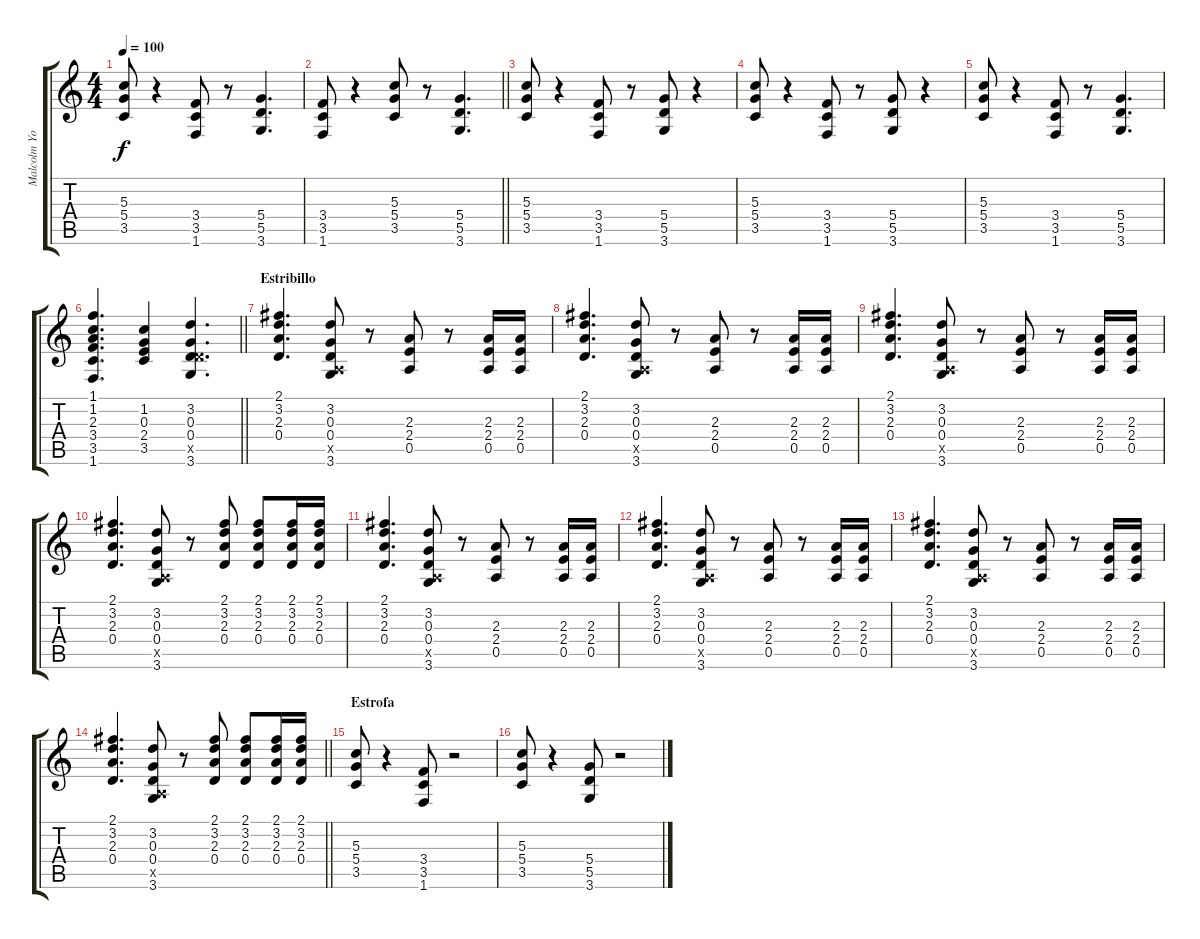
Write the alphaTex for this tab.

\track ("Malcolm Young" "Malcolm Yo") {instrument distortionguitar}
\staff {score tabs}
\tuning (E4 B3 G3 D3 A2 E2) {hide}
\ts (4 4)
\tempo 100
\clef g2
\ks c
(5.3 5.4 3.5).8{dy f} r.4 (3.4 3.5 1.6).8 r.8 (5.4 5.5 3.6).4{d} |
\barLineRight lightlight
(3.4 3.5 1.6).8 r.4 (5.3 5.4 3.5).8 r.8 (5.4 5.5 3.6).4{d} |
(5.3 5.4 3.5).8 r.4 (3.4 3.5 1.6).8 r.8 (5.4 5.5 3.6).8 r.4 |
(5.3 5.4 3.5).8 r.4 (3.4 3.5 1.6).8 r.8 (5.4 5.5 3.6).8 r.4 |
(5.3 5.4 3.5).8 r.4 (3.4 3.5 1.6).8 r.8 (5.4 5.5 3.6).4{d} |
\barLineRight lightlight
(1.1 1.2 2.3 3.4 3.5 1.6).4{d} (1.2 0.3 2.4 3.5).4 (3.2 0.3 0.4 5.5{x} 3.6).4{d} |
\section ("" "Estribillo")
(2.1 3.2 2.3 0.4).4{d} (3.2 0.3 0.4 0.5{x} 3.6).8 r.8 (2.3 2.4 0.5).8 r.8 (2.3 2.4 0.5).16 (2.3 2.4 0.5).16 |
(2.1 3.2 2.3 0.4).4{d} (3.2 0.3 0.4 0.5{x} 3.6).8 r.8 (2.3 2.4 0.5).8 r.8 (2.3 2.4 0.5).16 (2.3 2.4 0.5).16 |
(2.1 3.2 2.3 0.4).4{d} (3.2 0.3 0.4 0.5{x} 3.6).8 r.8 (2.3 2.4 0.5).8 r.8 (2.3 2.4 0.5).16 (2.3 2.4 0.5).16 |
(2.1 3.2 2.3 0.4).4{d} (3.2 0.3 0.4 0.5{x} 3.6).8 r.8 (2.1 3.2 2.3 0.4).8 (2.1 3.2 2.3 0.4).8 (2.1 3.2 2.3 0.4).16 (2.1 3.2 2.3 0.4).16 |
(2.1 3.2 2.3 0.4).4{d} (3.2 0.3 0.4 0.5{x} 3.6).8 r.8 (2.3 2.4 0.5).8 r.8 (2.3 2.4 0.5).16 (2.3 2.4 0.5).16 |
(2.1 3.2 2.3 0.4).4{d} (3.2 0.3 0.4 0.5{x} 3.6).8 r.8 (2.3 2.4 0.5).8 r.8 (2.3 2.4 0.5).16 (2.3 2.4 0.5).16 |
(2.1 3.2 2.3 0.4).4{d} (3.2 0.3 0.4 0.5{x} 3.6).8 r.8 (2.3 2.4 0.5).8 r.8 (2.3 2.4 0.5).16 (2.3 2.4 0.5).16 |
\barLineRight lightlight
(2.1 3.2 2.3 0.4).4{d} (3.2 0.3 0.4 0.5{x} 3.6).8 r.8 (2.1 3.2 2.3 0.4).8 (2.1 3.2 2.3 0.4).8 (2.1 3.2 2.3 0.4).16 (2.1 3.2 2.3 0.4).16 |
\section ("" "Estrofa")
(5.3 5.4 3.5).8 r.4 (3.4 3.5 1.6).8 r.2 |
(5.3 5.4 3.5).8 r.4 (5.4 5.5 3.6).8 r.2
